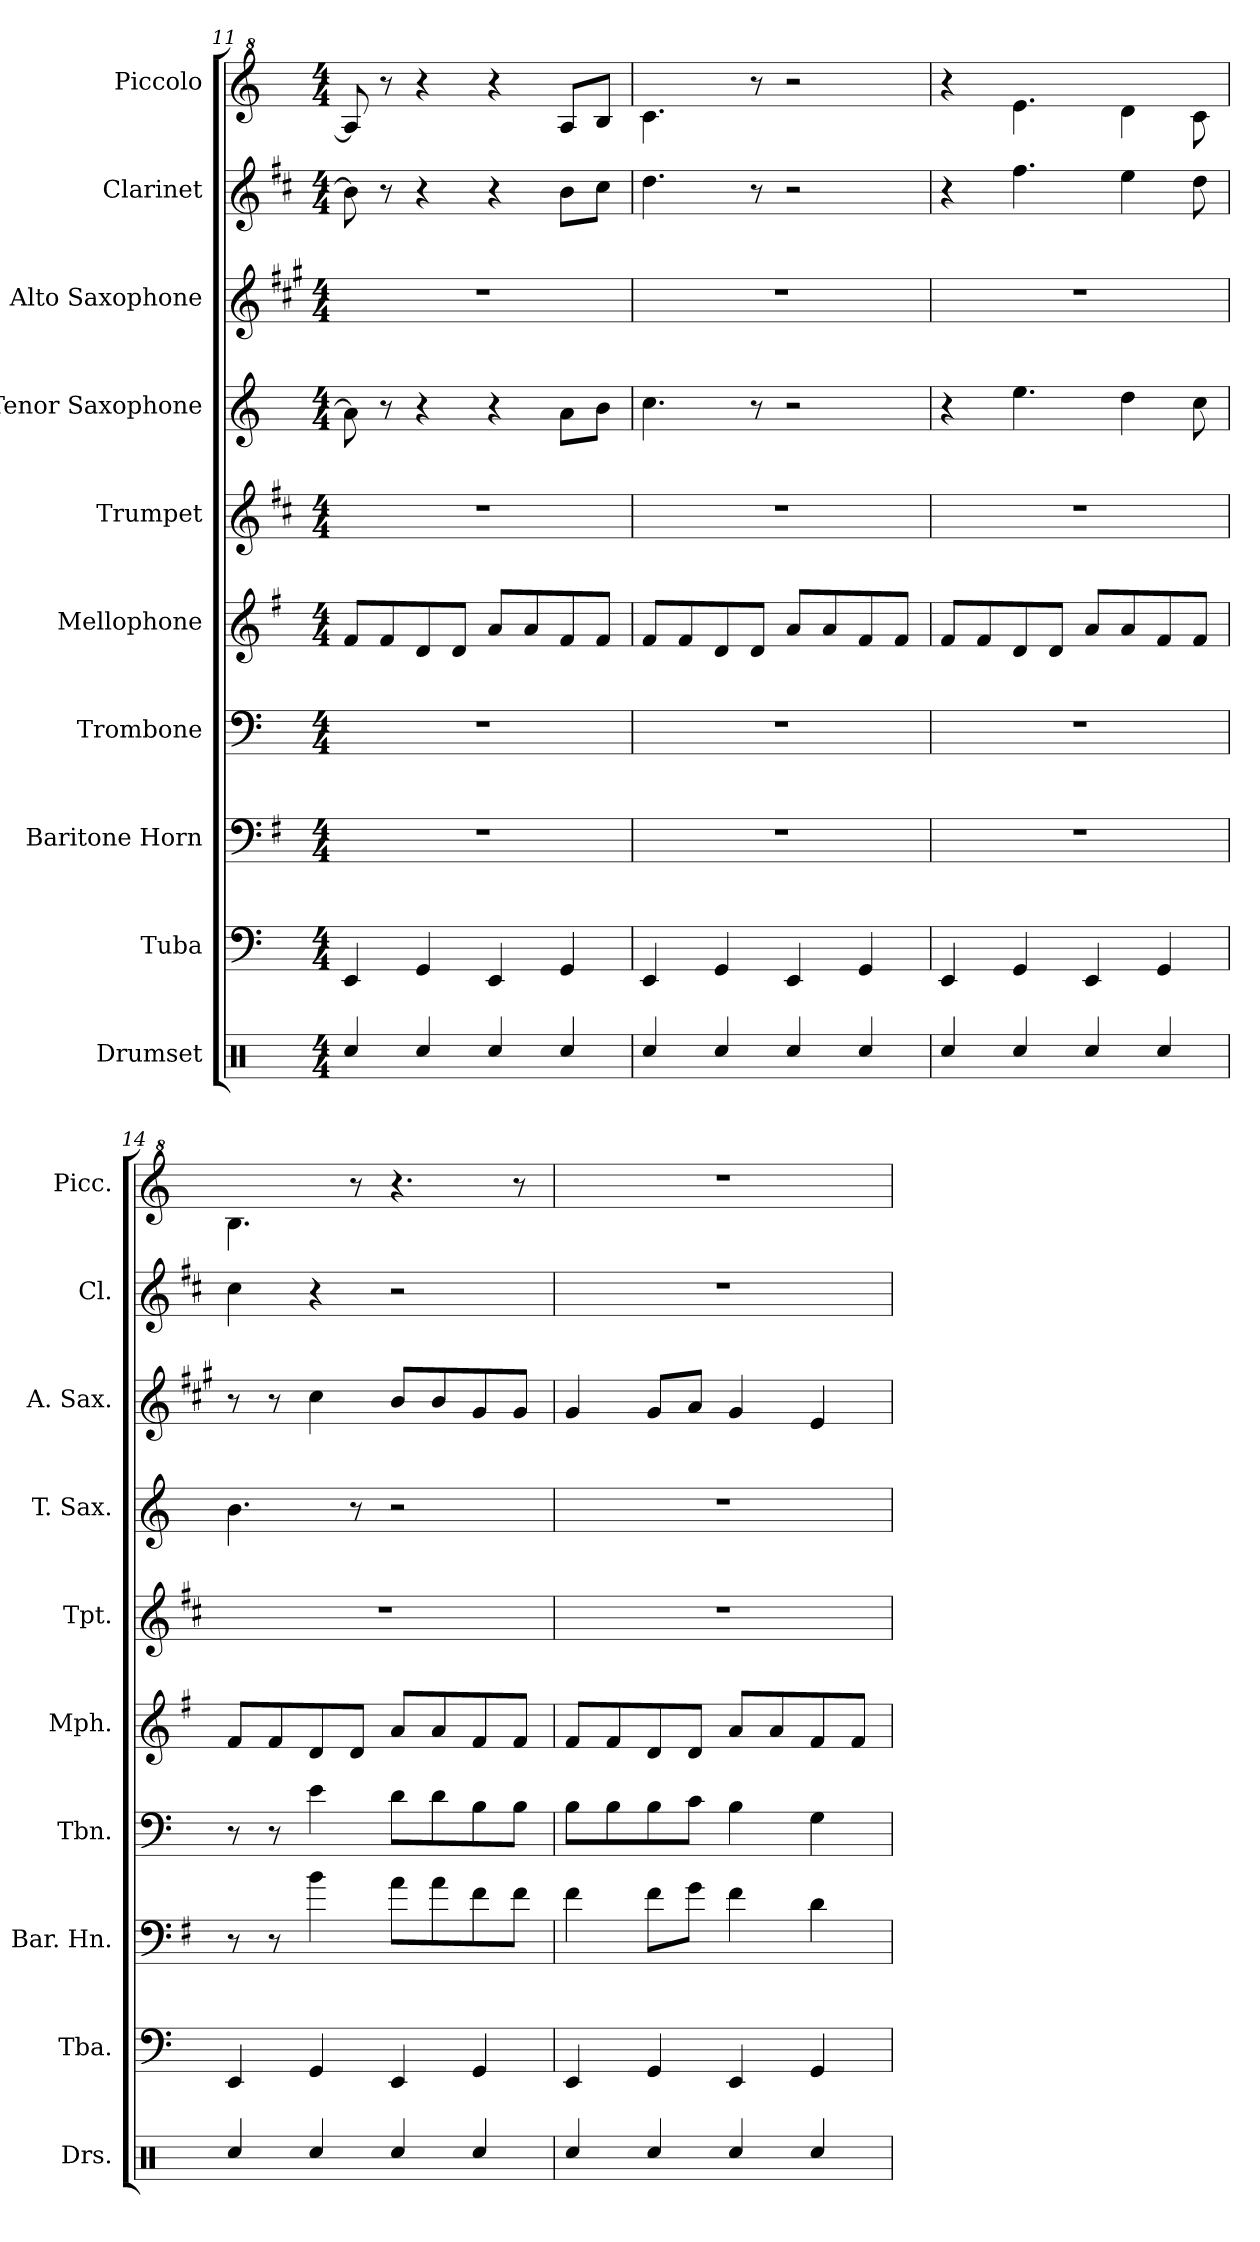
**kern	**kern	**kern	**kern	**kern	**kern	**kern	**kern	**kern	**kern
*part10	*part9	*part8	*part7	*part6	*part5	*part4	*part3	*part2	*part1
*staff10	*staff9	*staff8	*staff7	*staff6	*staff5	*staff4	*staff3	*staff2	*staff1
*I"Drumset	*I"Tuba	*I"Baritone Horn	*I"Trombone	*I"Mellophone	*I"Trumpet	*I"Tenor Saxophone	*I"Alto Saxophone	*I"Clarinet	*I"Piccolo
*I'Drs.	*I'Tba.	*I'Bar. Hn.	*I'Tbn.	*I'Mph.	*I'Tpt.	*I'T. Sax.	*I'A. Sax.	*I'Cl.	*I'Picc.
*clefX	*clefF4	*clefF4	*clefF4	*clefG2	*clefG2	*clefG2	*clefG2	*clefG2	*clefG^2
*	*	*ITrd4c7	*	*ITrd4c7	*ITrd1c2	*ITrd8c14	*ITrd5c9	*ITrd1c2	*ITrd-7c-12
*k[]	*k[]	*k[]	*k[]	*k[]	*k[]	*k[]	*k[]	*k[]	*k[]
*M4/4	*M4/4	*M4/4	*M4/4	*M4/4	*M4/4	*M4/4	*M4/4	*M4/4	*M4/4
=11	=11	=11	=11	=11	=11	=11	=11	=11	=11
4Rcc/	4EE/	1r	1r	8B/L	1r	8A\]	1r	8a\]	8aa/]
.	.	.	.	8B/	.	8r	.	8r	8r
4Rcc/	4GG/	.	.	8G/	.	4r	.	4r	4r
.	.	.	.	8G/J	.	.	.	.	.
4Rcc/	4EE/	.	.	8d/L	.	4r	.	4r	4r
.	.	.	.	8d/	.	.	.	.	.
4Rcc/	4GG/	.	.	8B/	.	8A\L	.	8a\L	8aa/L
.	.	.	.	8B/J	.	8B\J	.	8b\J	8bb/J
!!LO:PB:g=z
=12	=12	=12	=12	=12	=12	=12	=12	=12	=12
4Rcc/	4EE/	1r	1r	8B/L	1r	4.c\	1r	4.cc\	4.ccc\
.	.	.	.	8B/	.	.	.	.	.
4Rcc/	4GG/	.	.	8G/	.	.	.	.	.
.	.	.	.	8G/J	.	8r	.	8r	8r
4Rcc/	4EE/	.	.	8d/L	.	2r	.	2r	2r
.	.	.	.	8d/	.	.	.	.	.
4Rcc/	4GG/	.	.	8B/	.	.	.	.	.
.	.	.	.	8B/J	.	.	.	.	.
=13	=13	=13	=13	=13	=13	=13	=13	=13	=13
4Rcc/	4EE/	1r	1r	8B/L	1r	4r	1r	4r	4r
.	.	.	.	8B/	.	.	.	.	.
4Rcc/	4GG/	.	.	8G/	.	4.e\	.	4.ee\	4.eee\
.	.	.	.	8G/J	.	.	.	.	.
4Rcc/	4EE/	.	.	8d/L	.	.	.	.	.
.	.	.	.	8d/	.	4d\	.	4dd\	4ddd\
4Rcc/	4GG/	.	.	8B/	.	.	.	.	.
.	.	.	.	8B/J	.	8c\	.	8cc\	8ccc\
=14	=14	=14	=14	=14	=14	=14	=14	=14	=14
4Rcc/	4EE/	8r	8r	8B/L	1r	4.B\	8r	4b\	4.bb\
.	.	8r	8r	8B/	.	.	8r	.	.
4Rcc/	4GG/	4e\	4e\	8G/	.	.	4e\	4r	.
.	.	.	.	8G/J	.	8r	.	.	8r
4Rcc/	4EE/	8d\L	8d\L	8d/L	.	2r	8d/L	2r	4.r
.	.	8d\	8d\	8d/	.	.	8d/	.	.
4Rcc/	4GG/	8B\	8B\	8B/	.	.	8B/	.	.
.	.	8B\J	8B\J	8B/J	.	.	8B/J	.	8r
=15	=15	=15	=15	=15	=15	=15	=15	=15	=15
4Rcc/	4EE/	4B\	8B\L	8B/L	1r	1r	4B/	1r	1r
.	.	.	8B\	8B/	.	.	.	.	.
4Rcc/	4GG/	8B\L	8B\	8G/	.	.	8B/L	.	.
.	.	8c\J	8c\J	8G/J	.	.	8c/J	.	.
4Rcc/	4EE/	4B\	4B\	8d/L	.	.	4B/	.	.
.	.	.	.	8d/	.	.	.	.	.
4Rcc/	4GG/	4G\	4G\	8B/	.	.	4G/	.	.
.	.	.	.	8B/J	.	.	.	.	.
=	=	=	=	=	=	=	=	=	=
*-	*-	*-	*-	*-	*-	*-	*-	*-	*-
